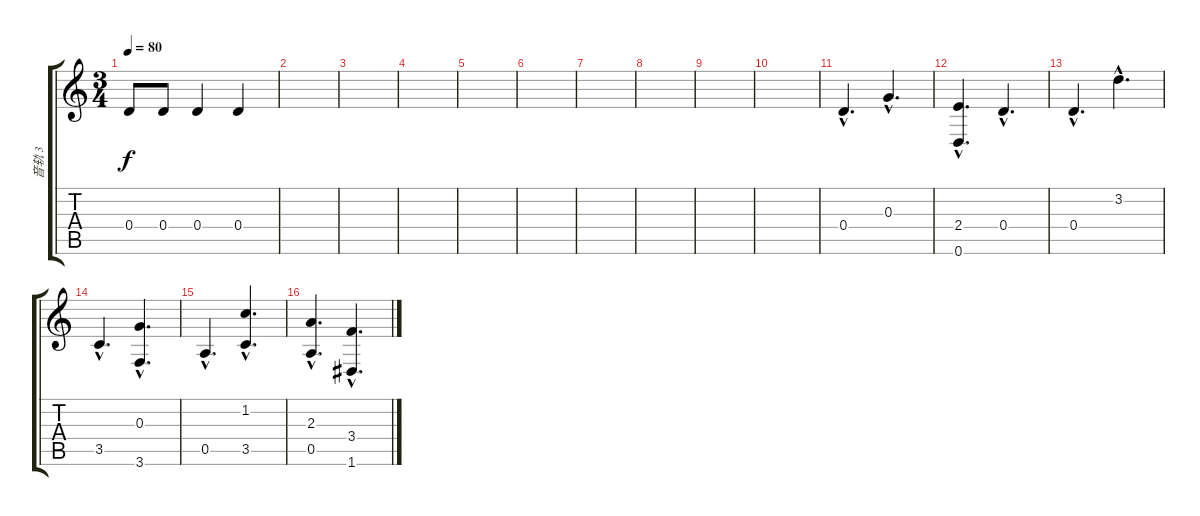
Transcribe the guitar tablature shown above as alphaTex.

\track ("音轨 3" "音轨 3") {instrument electricbassfinger}
\staff {score tabs}
\tuning (E4 B3 G3 D3 A2 D2) {hide}
\ts (3 4)
\tempo 80
\clef g2
\ks c
0.4.8{dy f} 0.4.8 0.4.4 0.4.4 |
|
|
|
|
|
|
|
|
|
0.4{hac}.4{d} 0.3{hac}.4{d} |
(2.4{hac} 0.6{hac}).4{d} 0.4{hac}.4{d} |
0.4{hac}.4{d} 3.2{hac}.4{d} |
3.5{hac}.4{d} (0.3{hac} 3.6{hac}).4{d} |
0.5{hac}.4{d} (1.2{hac} 3.5{hac}).4{d} |
(2.3{hac} 0.5{hac}).4{d} (3.4{hac} 1.6{hac}).4{d}
